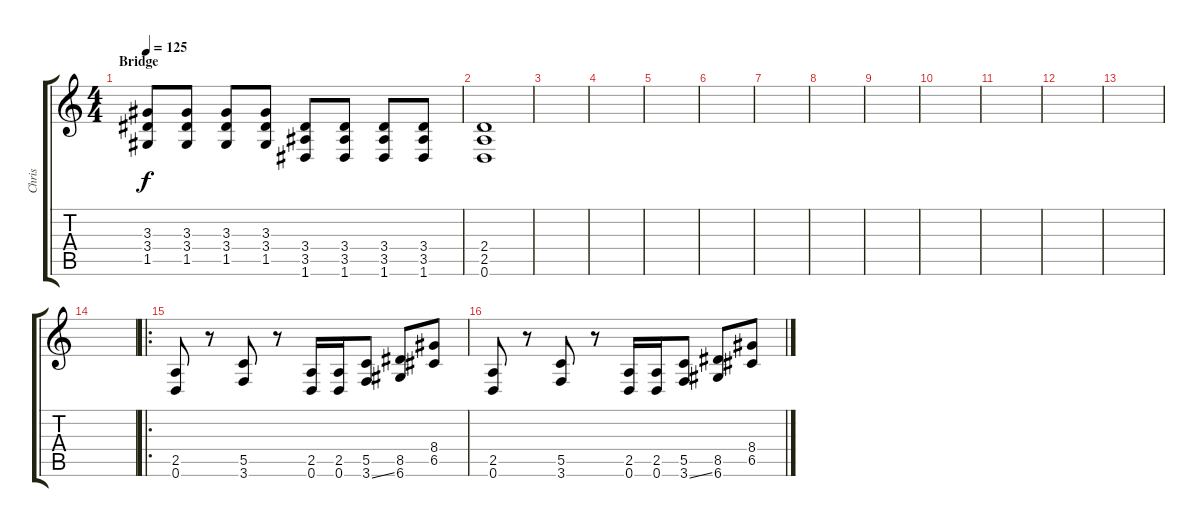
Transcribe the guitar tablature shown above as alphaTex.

\track ("Chris" "Chris") {instrument electricguitarjazz}
\staff {score tabs}
\tuning (D4 A3 F3 C3 G2 D2) {hide}
\ts (4 4)
\section ("" "Bridge")
\tempo 125
\clef g2
\ks c
(3.3 3.4 1.5).8{dy f} (3.3 3.4 1.5).8 (3.3 3.4 1.5).8 (3.3 3.4 1.5).8 (3.4 3.5 1.6).8 (3.4 3.5 1.6).8 (3.4 3.5 1.6).8 (3.4 3.5 1.6).8 |
(2.4 2.5 0.6).1 |
|
|
|
|
|
|
|
|
|
|
|
|
\ro
(2.5 0.6).8{instrument acousticguitarnylon} r.8 (5.5 3.6).8 r.8 (2.5 0.6).16 (2.5 0.6).16 (5.5 3.6{ss}).8 (8.5 6.6).8 (8.4 6.5).8 |
(2.5 0.6).8 r.8 (5.5 3.6).8 r.8 (2.5 0.6).16 (2.5 0.6).16 (5.5 3.6{ss}).8 (8.5 6.6).8 (8.4 6.5).8
